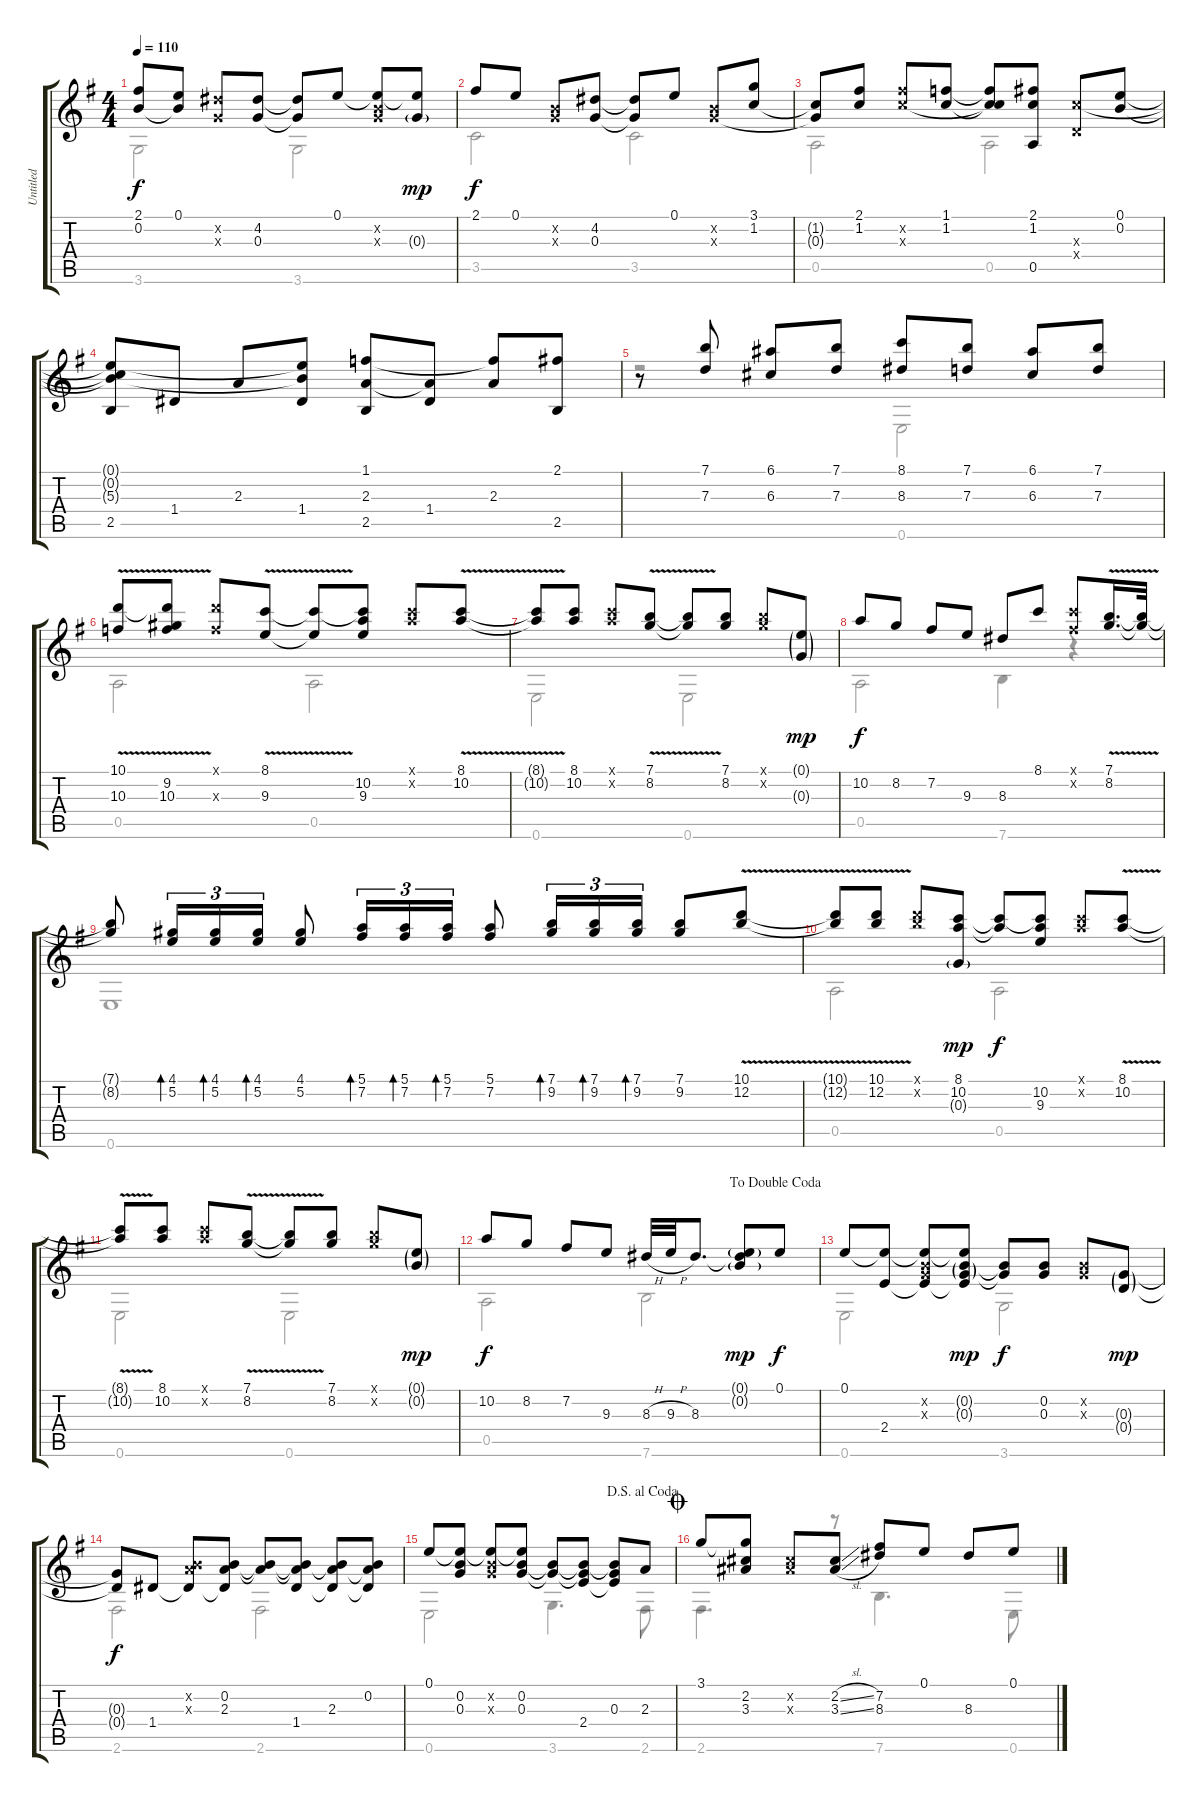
\track ("Untitled" "Untitled") {instrument acousticguitarsteel}
\staff {score tabs}
\tuning (E4 B3 G3 D3 A2 E2) {hide}
\voice
\ts (4 4)
\tempo 110
\clef g2
\ks g
(2.1{t} 0.2{t}).8{dy f} (0.1 0.2{t}).8 (4.2{x} 0.3{x}).8 (4.2 0.3).8 (4.2{t} 0.3{t}).8 0.1.8 (0.1{t} 0.2{x} 0.3{x}).8 (0.1{t} 0.3{g}).8{dy mp} |
2.1.8{dy f} 0.1.8 (0.2{x} 0.3{x}).8 (4.2 0.3).8 (4.2{t} 0.3{t}).8 0.1.8 (0.2{x} 0.3{x}).8 (3.1 1.2).8 |
(1.2{t} 0.3{t}).8 (2.1 1.2).8 (7.2{x} 5.3{x}).8 (1.1 1.2).8 (1.1{t} 1.2{t} 5.3{t}).8 (2.1 1.2 0.5).8 (5.3{x} 0.4{x}).8 (0.1 0.2).8 |
(0.1{t} 0.2{t} 5.3{t} 2.5).8 1.4.8 2.3.8 (0.1{t} 0.2{t} 1.4).8 (1.1 2.3 2.5).8 (2.3{t} 1.4).8 (1.1{t} 2.3).8 (2.1 2.5).8 |
r.8 (7.1 7.3).8 (6.1 6.3).8 (7.1 7.3).8 (8.1 8.3).8 (7.1 7.3).8 (6.1 6.3).8 (7.1 7.3).8 |
(10.1{v} 10.3).8 (10.1{t} 9.2 10.3).8 (10.1{x} 10.3{x}).8 (8.1{v} 9.3).8 (8.1{t} 9.3{t}).8 (8.1{t} 10.2 9.3).8 (8.1{x} 10.2{x}).8 (8.1{v} 10.2).8 |
(8.1{t} 10.2{t}).8 (8.1 10.2).8 (8.1{x} 10.2{x}).8 (7.1{v} 8.2).8 (7.1{t} 8.2{t}).8 (7.1 8.2).8 (7.1{x} 8.2{x}).8 (0.1{g} 0.3{g}).8{dy mp} |
10.2.8{dy f} 8.2.8 7.2.8 9.3.8 8.3.8 8.1.8 (8.1{x} 7.2{x}).8 (7.1{v} 8.2).16{d} (7.1{t} 8.2{t}).32 |
(7.1{t} 8.2{t}).8 (4.1 5.2).16{tu (3 2) bd 30} (4.1 5.2).16{tu (3 2) bd 30} (4.1 5.2).16{tu (3 2) bd 30} (4.1 5.2).8 (5.1 7.2).16{tu (3 2) bd 30} (5.1 7.2).16{tu (3 2) bd 30} (5.1 7.2).16{tu (3 2) bd 30} (5.1 7.2).8 (7.1 9.2).16{tu (3 2) bd 30} (7.1 9.2).16{tu (3 2) bd 30} (7.1 9.2).16{tu (3 2) bd 30} (7.1 9.2).8 (10.1{v} 12.2).8 |
(10.1{t} 12.2{t}).8 (10.1{v} 12.2).8 (10.1{x} 12.2{x}).8 (8.1 10.2 0.3{g}).8{dy mp} (8.1{t} 10.2{t}).8{dy f} (8.1{t} 10.2 9.3).8 (8.1{x} 10.2{x}).8 (8.1{v} 10.2).8 |
(8.1{t} 10.2{t}).8 (8.1 10.2).8 (8.1{x} 10.2{x}).8 (7.1{v} 8.2).8 (7.1{t} 8.2{t}).8 (7.1 8.2).8 (7.1{x} 8.2{x}).8 (0.1{g} 0.2{g}).8{dy mp} |
\jump dadoublecoda
10.2.8{dy f} 8.2.8 7.2.8 9.3.8 8.3{h}.32 9.3{h}.32 8.3.8{d} (0.1{g} 0.2{g} 8.3{t}).8{dy mp} 0.1.8{dy f} |
0.1.8 (0.1{t} 2.4).8 (0.1{t} 0.2{x} 0.3{x} 2.4{t}).8 (0.1{t} 0.2{g} 0.3{g} 2.4{t}).8{dy mp} (0.2{t} 0.3{t}).8{dy f} (0.2 0.3).8 (0.2{x} 0.3{x}).8 (0.3{g} 0.4{g}).8{dy mp} |
(0.3{t} 0.4{t}).8{dy f} 1.4.8 (0.2{x} 2.3{x} 1.4{t}).8 (0.2 2.3 1.4{t}).8 (0.2{t} 2.3{t}).8 (0.2{t} 2.3{t} 1.4).8 (0.2{t} 2.3 1.4{t}).8 (0.2 2.3{t} 1.4{t}).8 |
\jump dalsegnoalcoda
0.1.8 (0.1{t} 0.2 0.3).8 (0.1{t} 0.2{x} 0.3{x}).8 (0.1{t} 0.2 0.3).8 (0.2{t} 0.3{t}).8 (0.2{t} 0.3{t} 2.4).8 (0.2{t} 0.3 2.4{t}).8 2.3.8 |
\jump coda
3.1.8 (3.1{t} 2.2 3.3).8 (2.2{x} 3.3{x}).8 (2.2{sl} 3.3{sl}).8 (7.2 8.3).8 0.1.8 8.3.8 0.1.8
\voice
\clef g2
\ottava regular
\simile none
\ks g
3.6.2{dy f} 3.6.2 |
3.5.2 3.5.2 |
0.5.2 0.5.2 |
|
r.2 0.6.2 |
0.5.2 0.5.2 |
0.6.2 0.6.2 |
0.5.2 7.6.4 r.4 |
0.6.1 |
0.5.2 0.5.2 |
0.6.2 0.6.2 |
0.5.2 7.6.2 |
0.6.2 3.6.2 |
2.6.2 2.6.2 |
0.6.2 3.6.4{d} 2.6.8 |
2.6.4{d} r.8 7.6.4{d} 0.6.8
